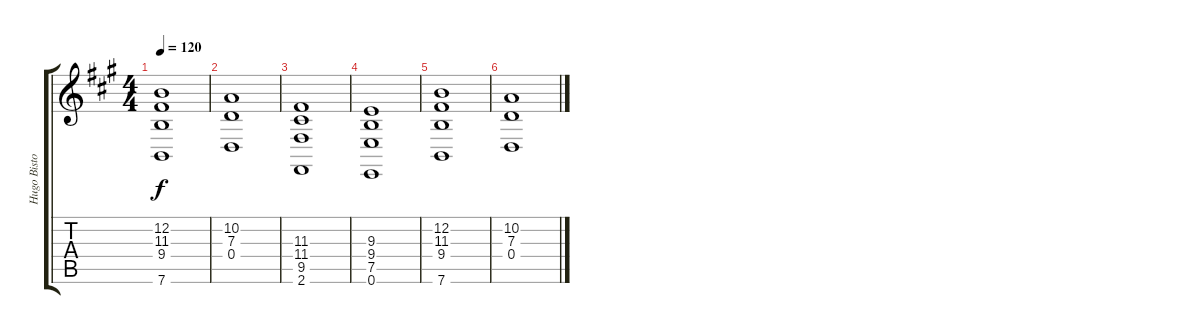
\track ("Hugo Bistolfi" "Hugo Bisto") {instrument synthstrings2}
\staff {score tabs}
\tuning (E4 B3 G3 D3 A2 E2) {hide}
\ts (4 4)
\tempo 120
\clef g2
\ks a
(12.2 11.3 9.4 7.6).1{dy f} |
(10.2 7.3 0.4).1 |
(11.3 11.4 9.5 2.6).1 |
(9.3 9.4 7.5 0.6).1 |
(12.2 11.3 9.4 7.6).1 |
(10.2 7.3 0.4).1
